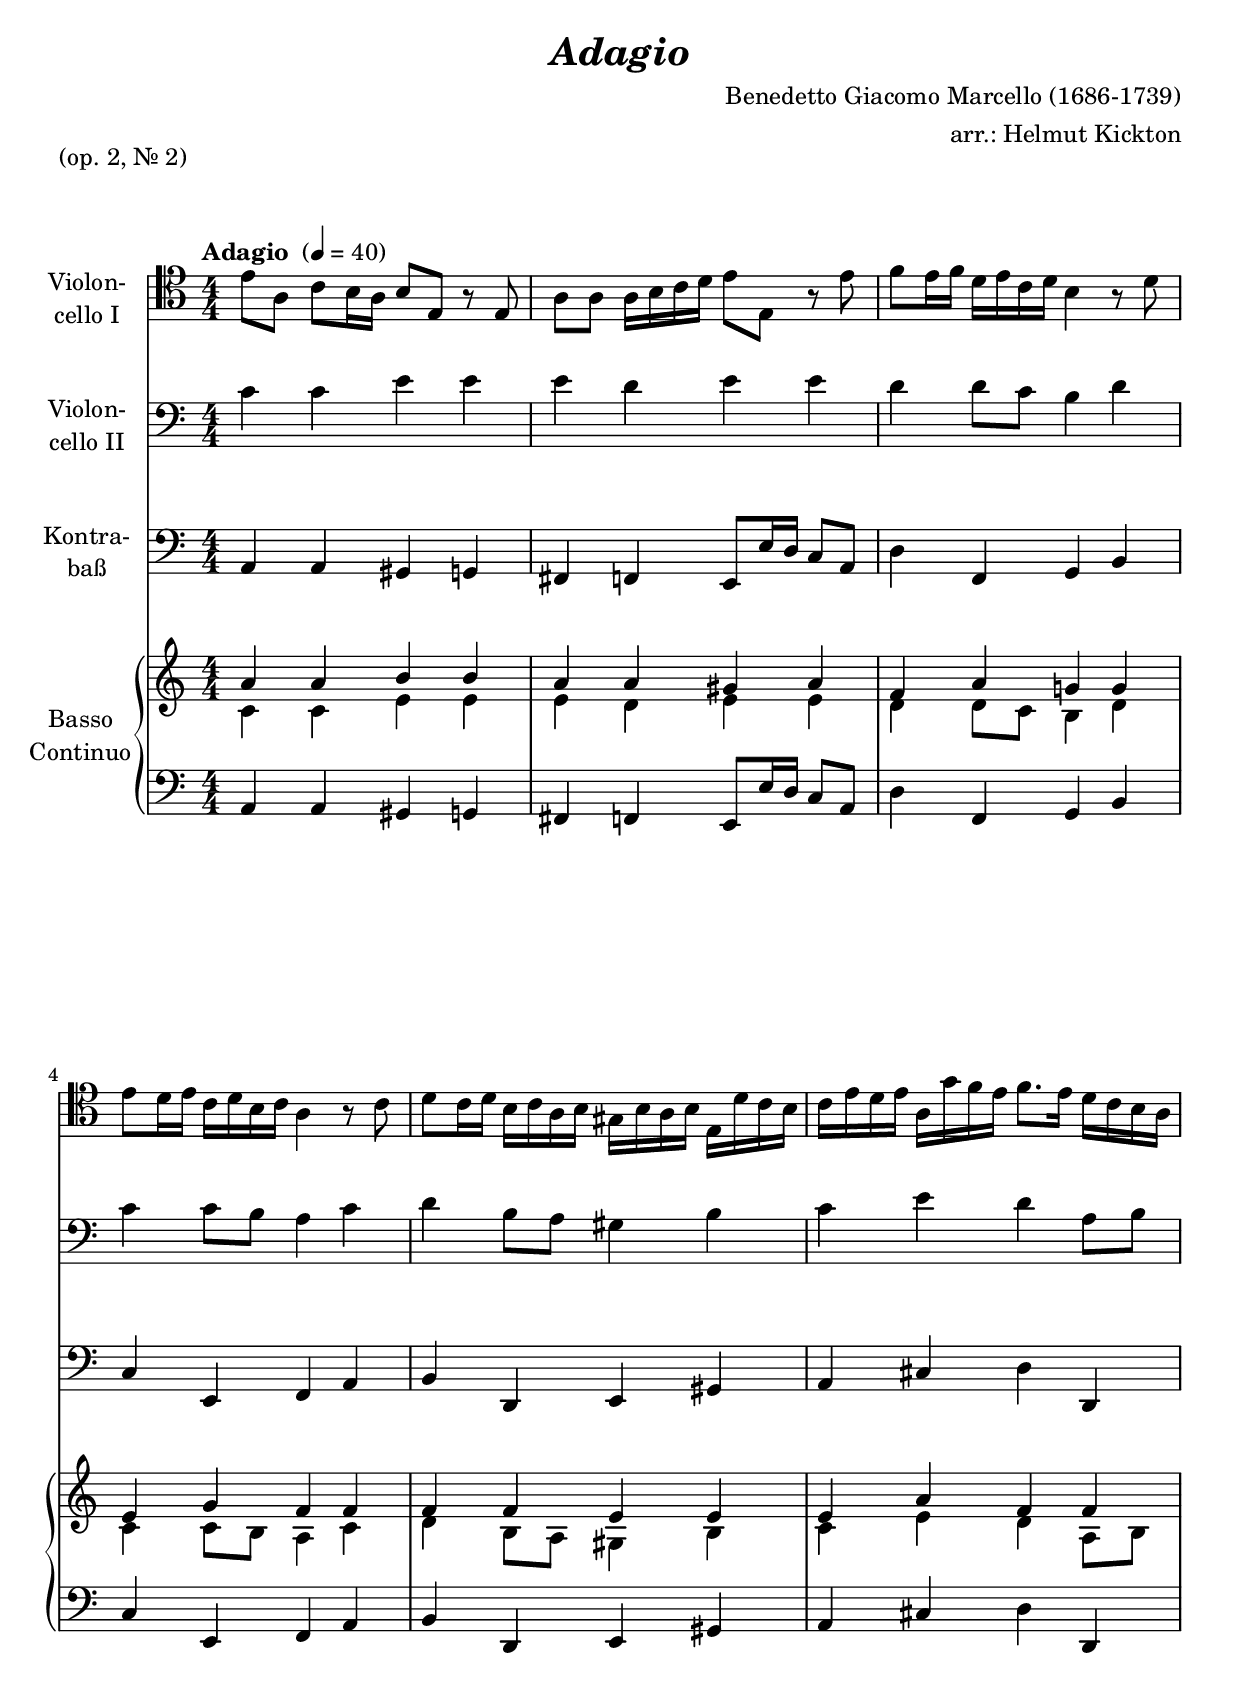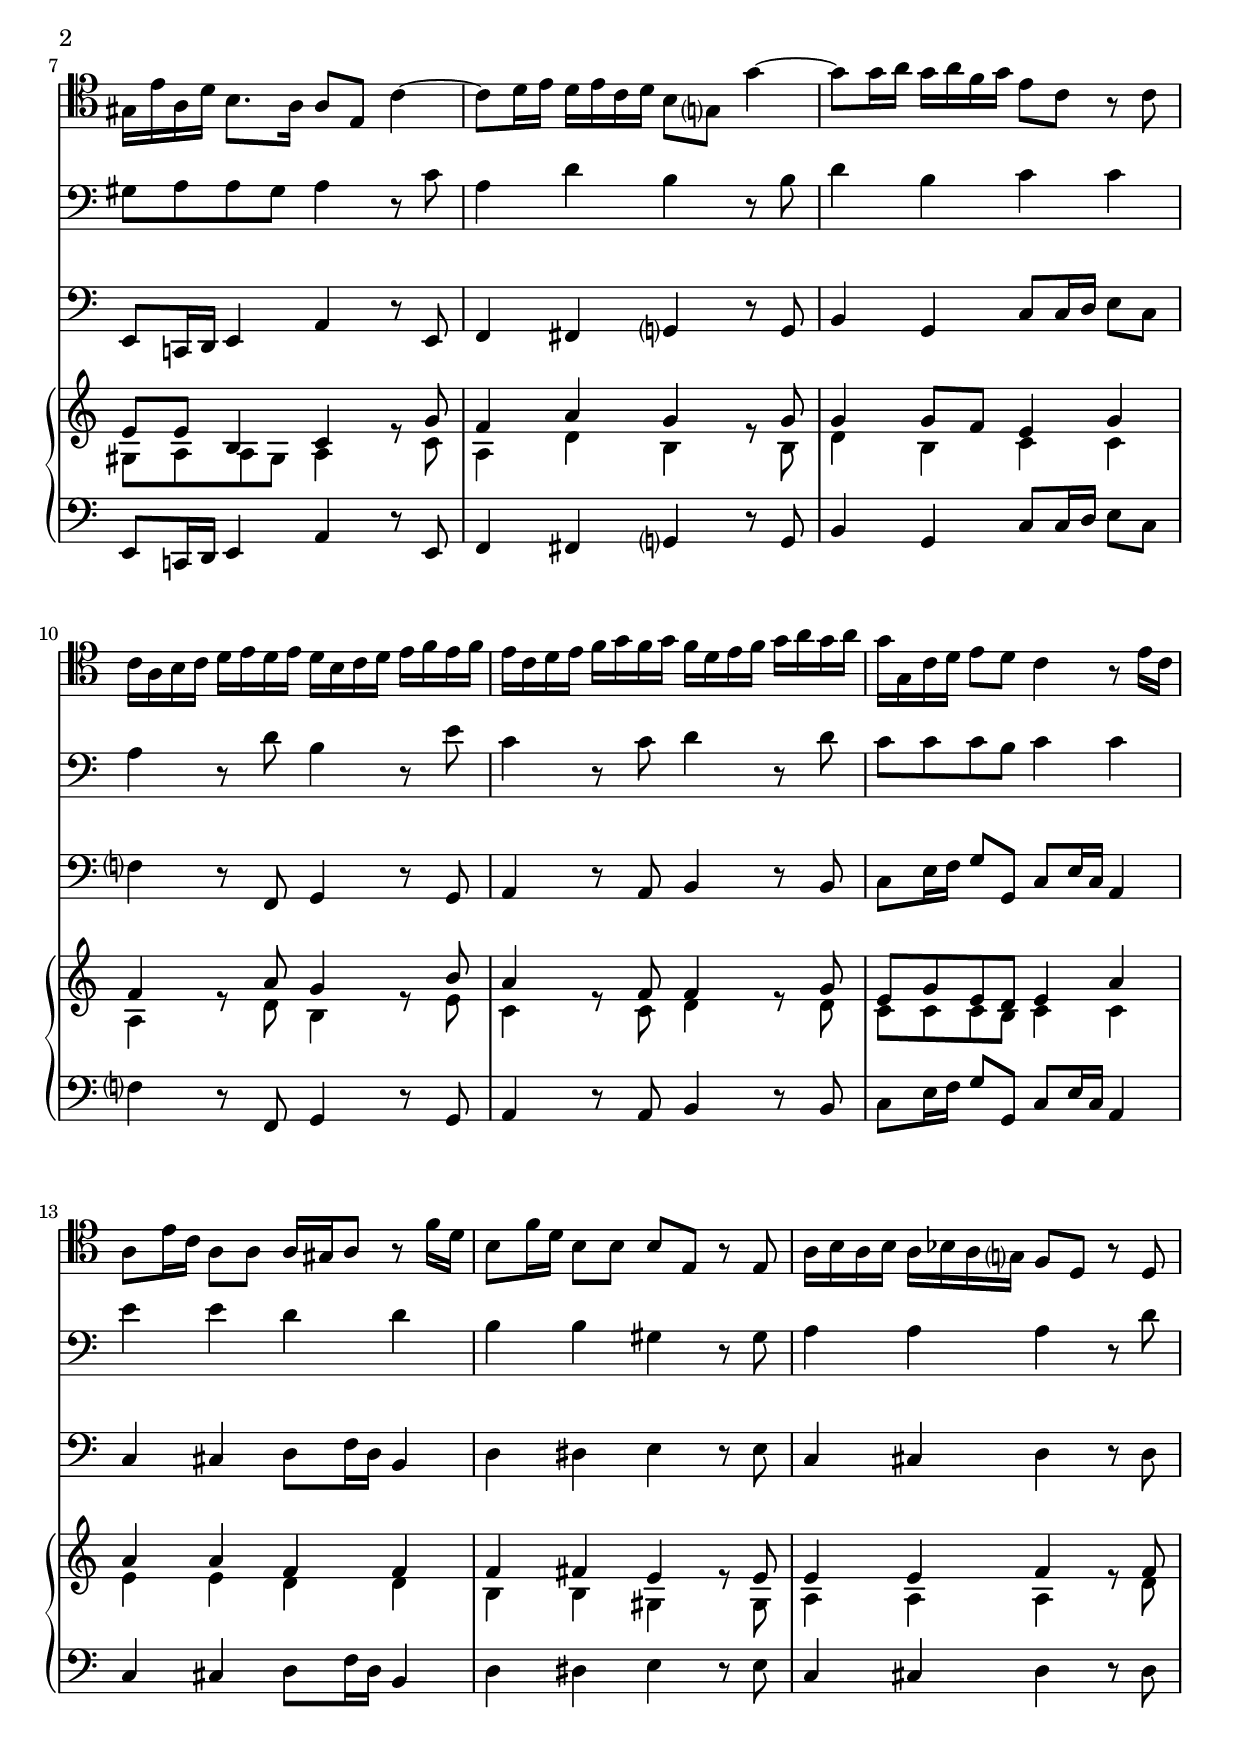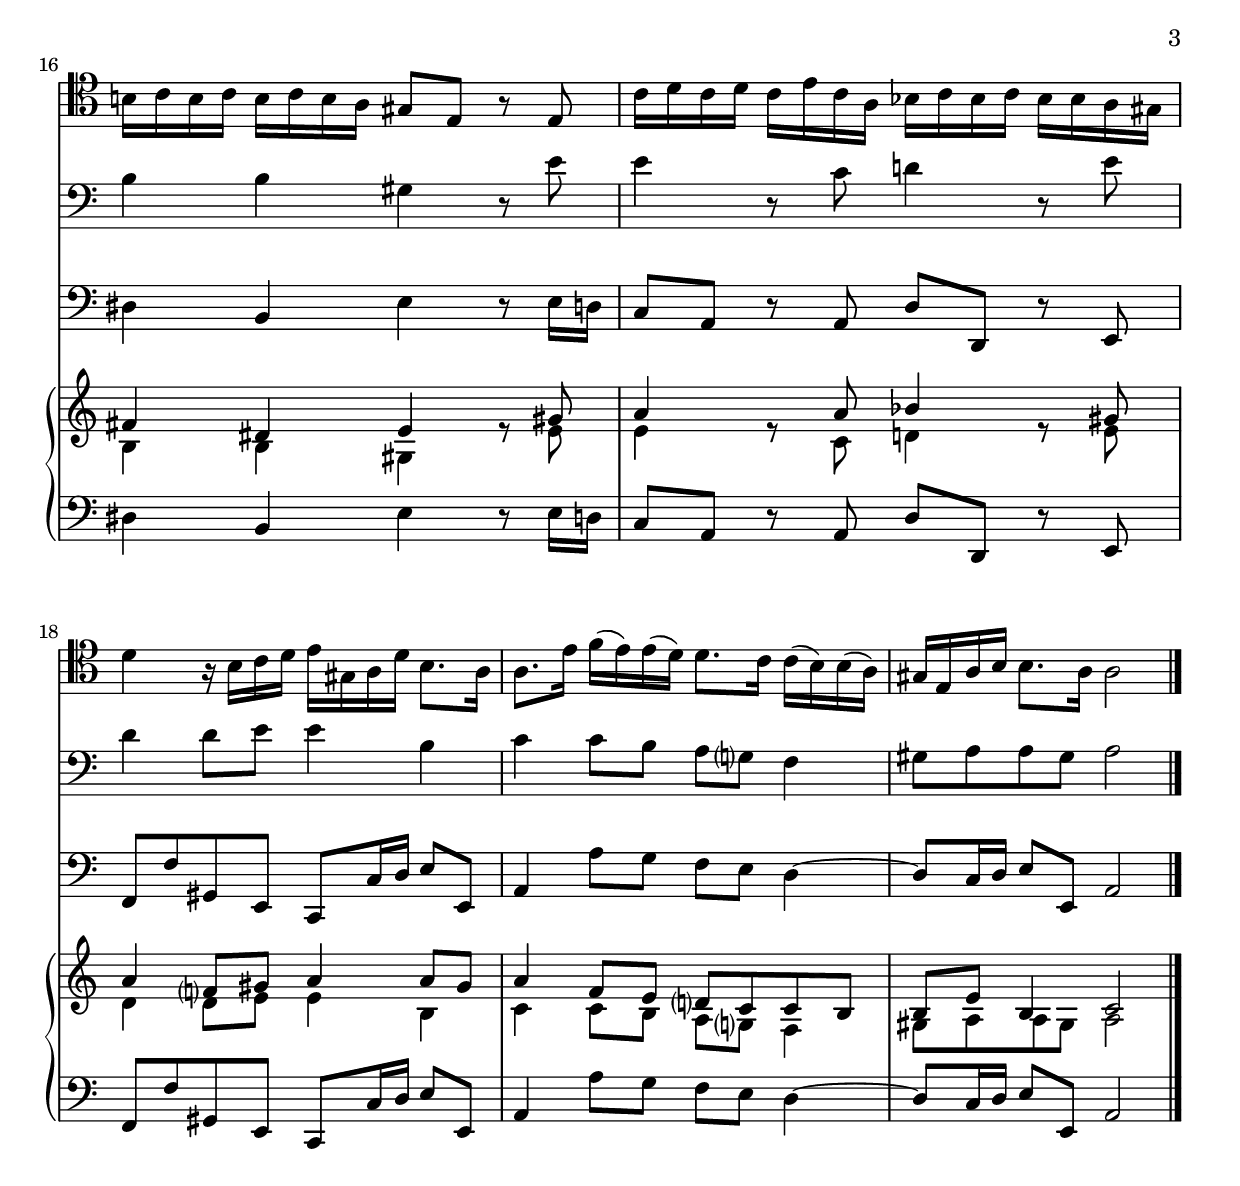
\version "2.16.2"
\include "deutsch.ly"

#(set-global-staff-size 21)

\header {
  title     = \markup \bold \italic "Adagio"
  composer  = "Benedetto Giacomo Marcello (1686-1739)"
  arranger  = "arr.: Helmut Kickton"
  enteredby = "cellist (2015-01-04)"
  piece     = "(op. 2, Nr. 2)"
}

voiceconsts = {
  \key c \major
  \time 4/4
  \tempo "Adagio " 4=40
  \numericTimeSignature
%  \compressFullBarRests
  \set tupletSpannerDuration = #(ly:make-moment 1 4)
}

mifl= "oboe"
mist = "string ensemble 1"
miva = "pizzicato strings"
%miba = "bassoon"
miba = "drawbar organ"
mikl = "harpsichord"

va = \relative c' {
  \voiceconsts
  \clef "tenor"

  e8 a, c h16 a h8 e, r e
  a a a16 h c d e8 e, r e'
  f8 e16 f d e c d h4 r8 d

  e d16 e c d h c a4 r8 c
  d c16 d h c a h gis h a h e, d' c h

  c e d e a, g' f e f8. e16 d c h a
  gis e' a, d h8. a16 a8 e c'4~
  c8 d16 e d e c d h8 g? g'4~

  g8 g16 a g a f g e8 c r c
  c16 a h c d e d e d h c d e f e f

  e c d e f g f g f d e f g a g a
  g g, c d e8 d c4 r8 e16 c

  a8 e'16 c a8 a a16 gis a8 r f'16 d
  h8 f'16 d h8 h h e, r e
  a16 h a h a b a g? f8 d r d

  h'!16 c h c h c h a gis8 e r e
  c'16 d c d c e c a b c b c b b a gis

  d'4 r16 h c d e gis, a d h8. a16
  a8. e'16 f( e) e( d) d8. c16 c( h) h( a)
  gis e a h h8. a16 a2 \bar "|."
}

vb = \relative c'' {
  \voiceconsts

  a4 a h h
  a a gis a
  f a g! g

  e g f f
  f f e e

  e a f f
  e8 e h4 c s8 g'
  f4 a g s8 g

  g4 g8 f e4 g
  f s8 a g4 s8 h

  a4 s8 f f4 s8 g
  e g e d e4 a

  a a f f
  f fis e s8 e
  e4 e f s8 f

  fis4 dis e s8 gis
  a4 s8 a b4 s8 gis

  a4 f?8 gis a4 a8 gis
  a4 f8 e d? c c h
  h e h4 c2 \bar "|."
}

vc = \relative c' {
  \voiceconsts
  \clef "bass"
  
  c4 c e e
  e d e e
  d d8 c h4 d

  c c8 h a4 c
  d h8 a gis4 h

  c e d a8 h
  gis a a gis a4 r8 c
  a4 d h r8 h

  d4 h c c
  a r8 d h4 r8 e

  c4 r8 c d4 r8 d
  c c c h c4 c

  e e d d
  h h gis r8 gis
  a4 a a r8 d

  h4 h gis r8 e'
  e4 r8 c d!4 r8 e

  d4 d8 e e4 h
  c c8 h a g? f4
  gis8 a a gis a2 \bar "|."
}

vck = \relative c' {
  \voiceconsts

  c4 c e e
  e d e e
  d d8 c h4 d

  c c8 h a4 c
  d h8 a gis4 h

  c e d a8 h
  gis a a gis a4 r8 c
  a4 d h r8 h

  d4 h c c
  a r8 d h4 r8 e

  c4 r8 c d4 r8 d
  c c c h c4 c

  e e d d
  h h gis r8 gis
  a4 a a r8 d

  h4 h gis r8 e'
  e4 r8 c d!4 r8 e

  d4 d8 e e4 h
  c c8 h a g? f4
  gis8 a a gis a2 \bar "|."
}

vd = \relative c {
  \voiceconsts
  \clef "bass"

  a4 a gis g
  fis f e8 e'16 d c8 a
  d4 f, g h

  c e, f a
  h d, e gis

  a cis d d,
  e8 c!16 d e4 a r8 e
  f4 fis g? r8 g

  h4 g c8 c16 d e8 c
  f?4 r8 f, g4 r8 g

  a4 r8 a h4 r8 h
  c e16 f g8 g, c e16 c a4

  c cis d8 f16 d h4
  d dis e r8 e
  c4 cis d r8 d

  dis4 h e r8 e16 d
  c8 a r a d d, r e

  f f' gis, e c c'16 d e8 e,
  a4 a'8 g f e d4~
  d8 c16 d e8 e, a2 \bar "|."
}


music = <<
      \new Staff {
        \set Staff.midiInstrument = \mist
        \set Staff.instrumentName = \markup \center-column { "Violon-" "cello I" }
        \transpose c c { \va }
      }

      \new Staff {
        \set Staff.midiInstrument = \mist
        \set Staff.instrumentName = \markup \center-column { "Violon-" "cello II" }
        \transpose c c { \vc }
      }

      \new Staff {
        \set Staff.midiInstrument = \miba
        \set Staff.instrumentName = \markup \center-column { "Kontra-" "baß" }
        \transpose c c { \vd }
      }

      \new PianoStaff <<
        \set PianoStaff.instrumentName = \markup \center-column { "Basso" "Continuo" }
        \set PianoStaff.midiInstrument = \mikl
        \new Staff {
          \transpose c c { << \vb \\ \vck >> }
        }

%        \new Dynamics \v

        \new Staff {
          \transpose c c { \vd }
        }
        >>
>>

\book {
  \score {
   \music
    \layout {}
  }

  \score {
    \unfoldRepeats \music

    \midi {
      \context {
        \Score
      }
    }
  }
}
